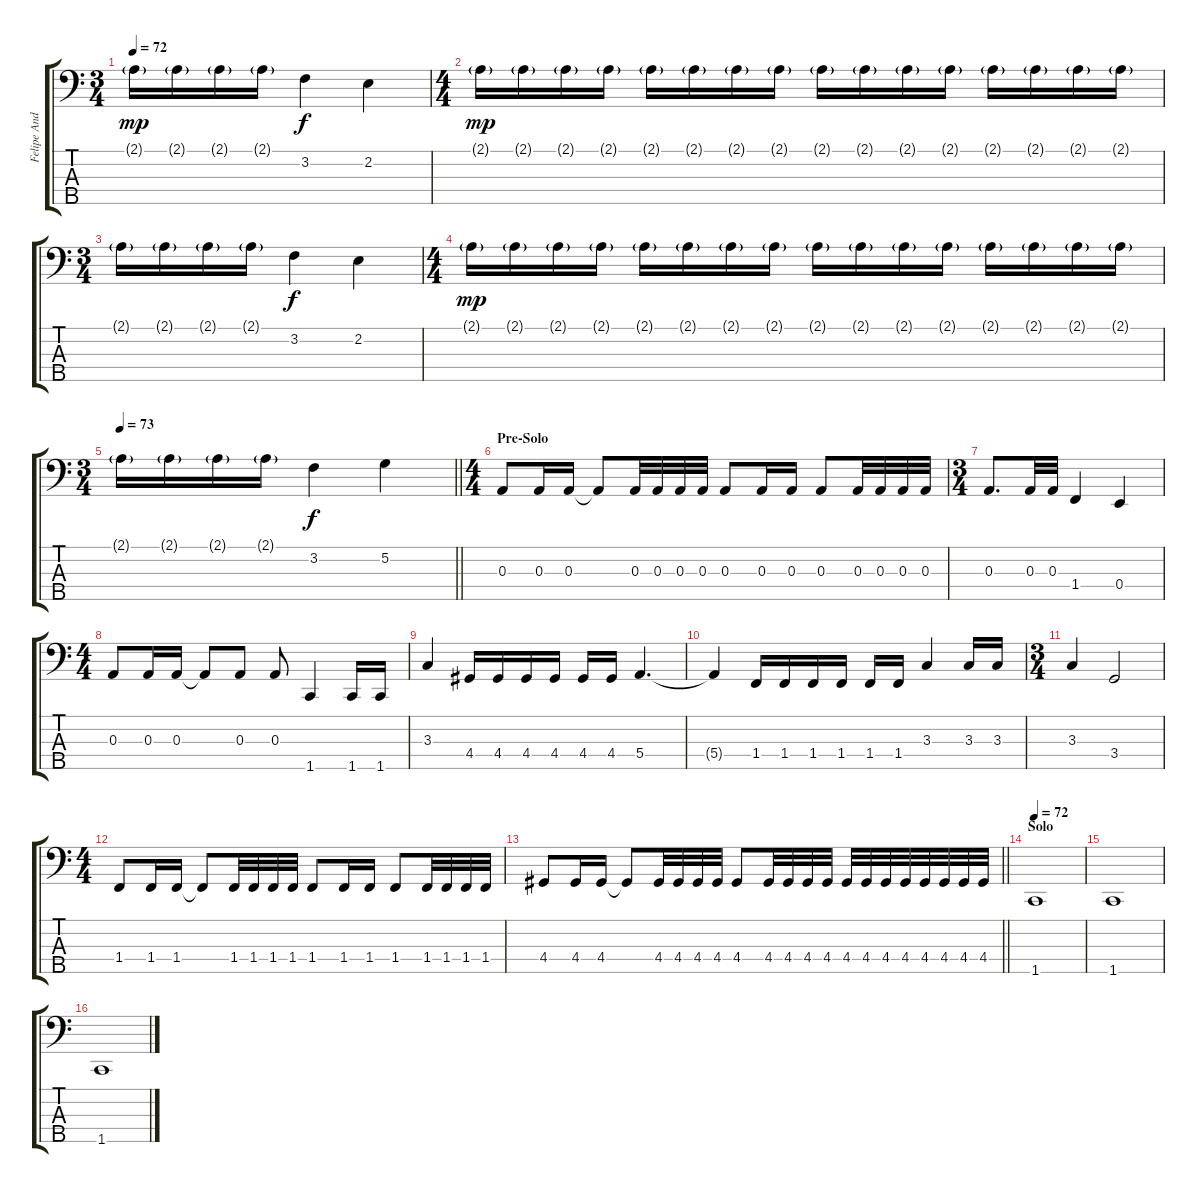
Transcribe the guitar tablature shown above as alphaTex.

\track ("Felipe Andreoli" "Felipe And") {instrument fretlessbass}
\staff {score tabs}
\tuning (G2 D2 A1 E1 B0) {hide}
\ts (3 4)
\tempo 72
\clef f4
\ks c
2.1{g}.16{dy mp} 2.1{g}.16 2.1{g}.16 2.1{g}.16 3.2.4{dy f} 2.2.4 |
\ts (4 4)
2.1{g}.16{dy mp} 2.1{g}.16 2.1{g}.16 2.1{g}.16 2.1{g}.16 2.1{g}.16 2.1{g}.16 2.1{g}.16 2.1{g}.16 2.1{g}.16 2.1{g}.16 2.1{g}.16 2.1{g}.16 2.1{g}.16 2.1{g}.16 2.1{g}.16 |
\ts (3 4)
2.1{g}.16 2.1{g}.16 2.1{g}.16 2.1{g}.16 3.2.4{dy f} 2.2.4 |
\ts (4 4)
2.1{g}.16{dy mp} 2.1{g}.16 2.1{g}.16 2.1{g}.16 2.1{g}.16 2.1{g}.16 2.1{g}.16 2.1{g}.16 2.1{g}.16 2.1{g}.16 2.1{g}.16 2.1{g}.16 2.1{g}.16 2.1{g}.16 2.1{g}.16 2.1{g}.16 |
\ts (3 4)
\tempo 73
\barLineRight lightlight
2.1{g}.16 2.1{g}.16 2.1{g}.16 2.1{g}.16 3.2.4{dy f} 5.2.4 |
\ts (4 4)
\section ("" "Pre-Solo")
0.3.8 0.3.16 0.3.16 0.3{t}.8 0.3.32 0.3.32 0.3.32 0.3.32 0.3.8 0.3.16 0.3.16 0.3.8 0.3.32 0.3.32 0.3.32 0.3.32 |
\ts (3 4)
0.3.8{d} 0.3.32 0.3.32 1.4.4 0.4.4 |
\ts (4 4)
0.3.8 0.3.16 0.3.16 0.3{t}.8 0.3.8 0.3.8 1.5.4 1.5.16 1.5.16 |
3.3.4 4.4.16 4.4.16 4.4.16 4.4.16 4.4.16 4.4.16 5.4.4{d} |
5.4{t}.4 1.4.16 1.4.16 1.4.16 1.4.16 1.4.16 1.4.16 3.3.4 3.3.16 3.3.16 |
\ts (3 4)
3.3.4 3.4.2 |
\ts (4 4)
1.4.8 1.4.16 1.4.16 1.4{t}.8 1.4.32 1.4.32 1.4.32 1.4.32 1.4.8 1.4.16 1.4.16 1.4.8 1.4.32 1.4.32 1.4.32 1.4.32 |
\barLineRight lightlight
4.4.8 4.4.16 4.4.16 4.4{t}.8 4.4.32 4.4.32 4.4.32 4.4.32 4.4.8 4.4.32 4.4.32 4.4.32 4.4.32 4.4.32 4.4.32 4.4.32 4.4.32 4.4.32 4.4.32 4.4.32 4.4.32 |
\section ("" "Solo")
\tempo 72
1.5.1 |
1.5.1 |
1.5.1
